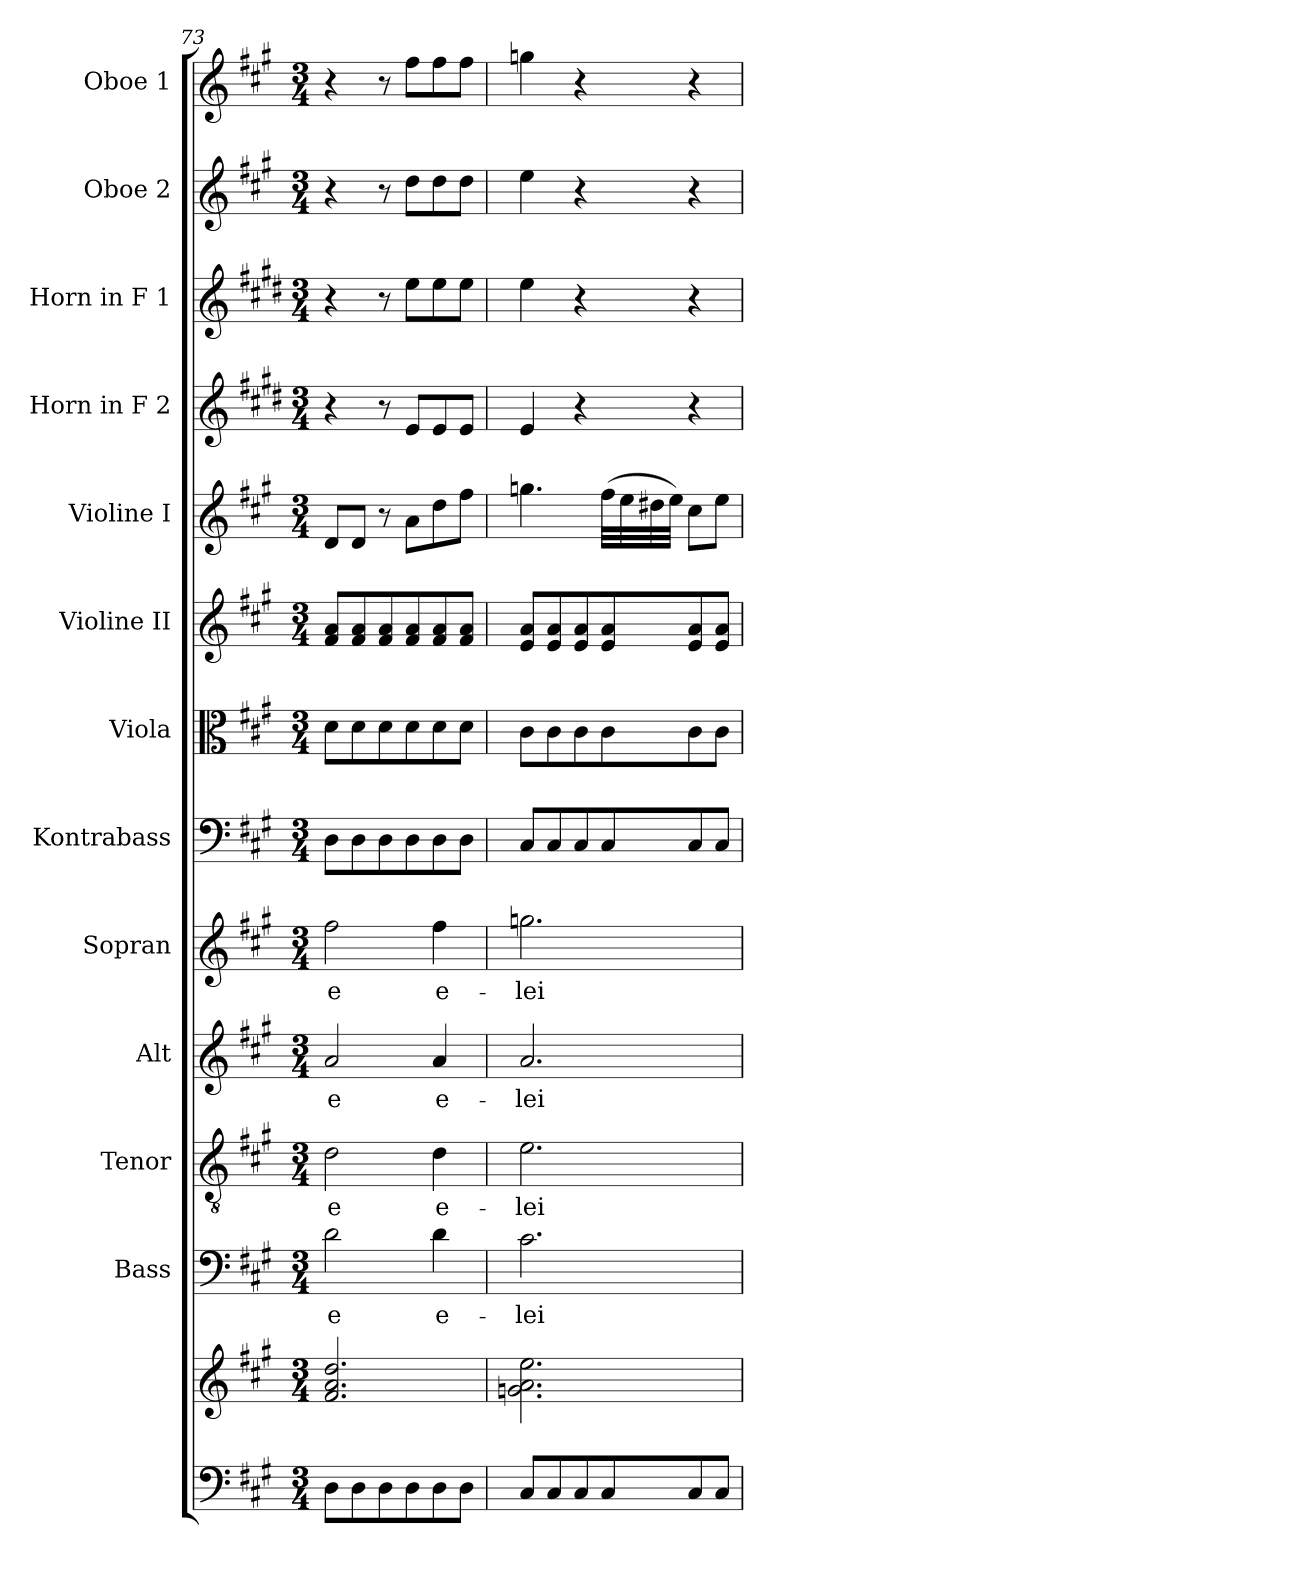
**kern	**kern	**kern	**text	**kern	**text	**kern	**text	**kern	**text	**kern	**kern	**kern	**kern	**kern	**kern	**kern	**kern
*part13	*part13	*part12	*part12	*part11	*part11	*part10	*part10	*part9	*part9	*part8	*part7	*part6	*part5	*part4	*part3	*part2	*part1
*staff14	*staff13	*staff12	*staff12	*staff11	*staff11	*staff10	*staff10	*staff9	*staff9	*staff8	*staff7	*staff6	*staff5	*staff4	*staff3	*staff2	*staff1
*	*	*I"Bass	*	*I"Tenor	*	*I"Alt	*	*I"Sopran	*	*I"Kontrabass	*I"Viola	*I"Violine II	*I"Violine I	*I"Horn in F 2	*I"Horn in F 1	*I"Oboe 2	*I"Oboe 1
*	*	*I'B.	*	*I'T.	*	*I'A.	*	*I'S.	*	*I'Kb.	*I'Vla.	*I'Vl. II	*I'Vl. I	*	*	*I'Ob.. 2	*I'Ob. 1
*clefF4	*clefG2	*clefF4	*	*clefGv2	*	*clefG2	*	*clefG2	*	*clefF4	*clefC3	*clefG2	*clefG2	*clefG2	*clefG2	*clefG2	*clefG2
*	*	*	*	*	*	*	*	*	*	*ITrd7c12	*	*	*	*ITrd4c7	*ITrd4c7	*	*
*k[f#c#g#]	*k[f#c#g#]	*k[f#c#g#]	*	*k[f#c#g#]	*	*k[f#c#g#]	*	*k[f#c#g#]	*	*k[f#c#g#]	*k[f#c#g#]	*k[f#c#g#]	*k[f#c#g#]	*k[f#c#g#]	*k[f#c#g#]	*k[f#c#g#]	*k[f#c#g#]
*A:	*A:	*A:	*	*A:	*	*A:	*	*A:	*	*A:	*A:	*A:	*A:	*A:	*A:	*A:	*A:
*M3/4	*M3/4	*M3/4	*	*M3/4	*	*M3/4	*	*M3/4	*	*M3/4	*M3/4	*M3/4	*M3/4	*M3/4	*M3/4	*M3/4	*M3/4
=73	=73	=73	=73	=73	=73	=73	=73	=73	=73	=73	=73	=73	=73	=73	=73	=73	=73
!	!	!	!LO:LY:b	!	!LO:LY:b	!	!LO:LY:b	!	!LO:LY:b	!	!	!	!	!	!	!	!
8D\L	2.f#/ 2.a/ 2.dd/	2d\	-e	2d\	-e	2a/	-e	2ff#\	-e	8DD\L	8d\L	8f#/ 8a/L	8d/L	4r	4r	4r	4r
8D\	.	.	.	.	.	.	.	.	.	8DD\	8d\	8f#/ 8a/	8d/J	.	.	.	.
8D\	.	.	.	.	.	.	.	.	.	8DD\	8d\	8f#/ 8a/	8r	8r	8r	8r	8r
8D\	.	.	.	.	.	.	.	.	.	8DD\	8d\	8f#/ 8a/	8a\L	8A/L	8a\L	8dd\L	8ff#\L
!	!	!	!LO:LY:b	!	!LO:LY:b	!	!LO:LY:b	!	!LO:LY:b	!	!	!	!	!	!	!	!
8D\	.	4d\	e-	4d\	e-	4a/	e-	4ff#\	e-	8DD\	8d\	8f#/ 8a/	8dd\	8A/	8a\	8dd\	8ff#\
8D\J	.	.	.	.	.	.	.	.	.	8DD\J	8d\J	8f#/ 8a/J	8ff#\J	8A/J	8a\J	8dd\J	8ff#\J
=74	=74	=74	=74	=74	=74	=74	=74	=74	=74	=74	=74	=74	=74	=74	=74	=74	=74
!	!	!	!LO:LY:b	!	!LO:LY:b	!	!LO:LY:b	!	!LO:LY:b	!	!	!	!	!	!	!	!
8C#/L	2.gn\ 2.a\ 2.ee\	2.c#\	-lei-	2.e\	-lei-	2.a/	-lei-	2.ggn\	-lei-	8CC#/L	8c#\L	8e/ 8a/L	4.ggn\	4A/	4a\	4ee\	4ggn\
8C#/	.	.	.	.	.	.	.	.	.	8CC#/	8c#\	8e/ 8a/	.	.	.	.	.
8C#/	.	.	.	.	.	.	.	.	.	8CC#/	8c#\	8e/ 8a/	.	4r	4r	4r	4r
8C#/	.	.	.	.	.	.	.	.	.	8CC#/	8c#\	8e/ 8a/	(>32ff#\LLL	.	.	.	.
.	.	.	.	.	.	.	.	.	.	.	.	.	32ee\	.	.	.	.
.	.	.	.	.	.	.	.	.	.	.	.	.	32dd#X\	.	.	.	.
.	.	.	.	.	.	.	.	.	.	.	.	.	32ee\JJJ)	.	.	.	.
8C#/	.	.	.	.	.	.	.	.	.	8CC#/	8c#\	8e/ 8a/	8cc#\L	4r	4r	4r	4r
8C#/J	.	.	.	.	.	.	.	.	.	8CC#/J	8c#\J	8e/ 8a/J	8ee\J	.	.	.	.
=	=	=	=	=	=	=	=	=	=	=	=	=	=	=	=	=	=
*-	*-	*-	*-	*-	*-	*-	*-	*-	*-	*-	*-	*-	*-	*-	*-	*-	*-
